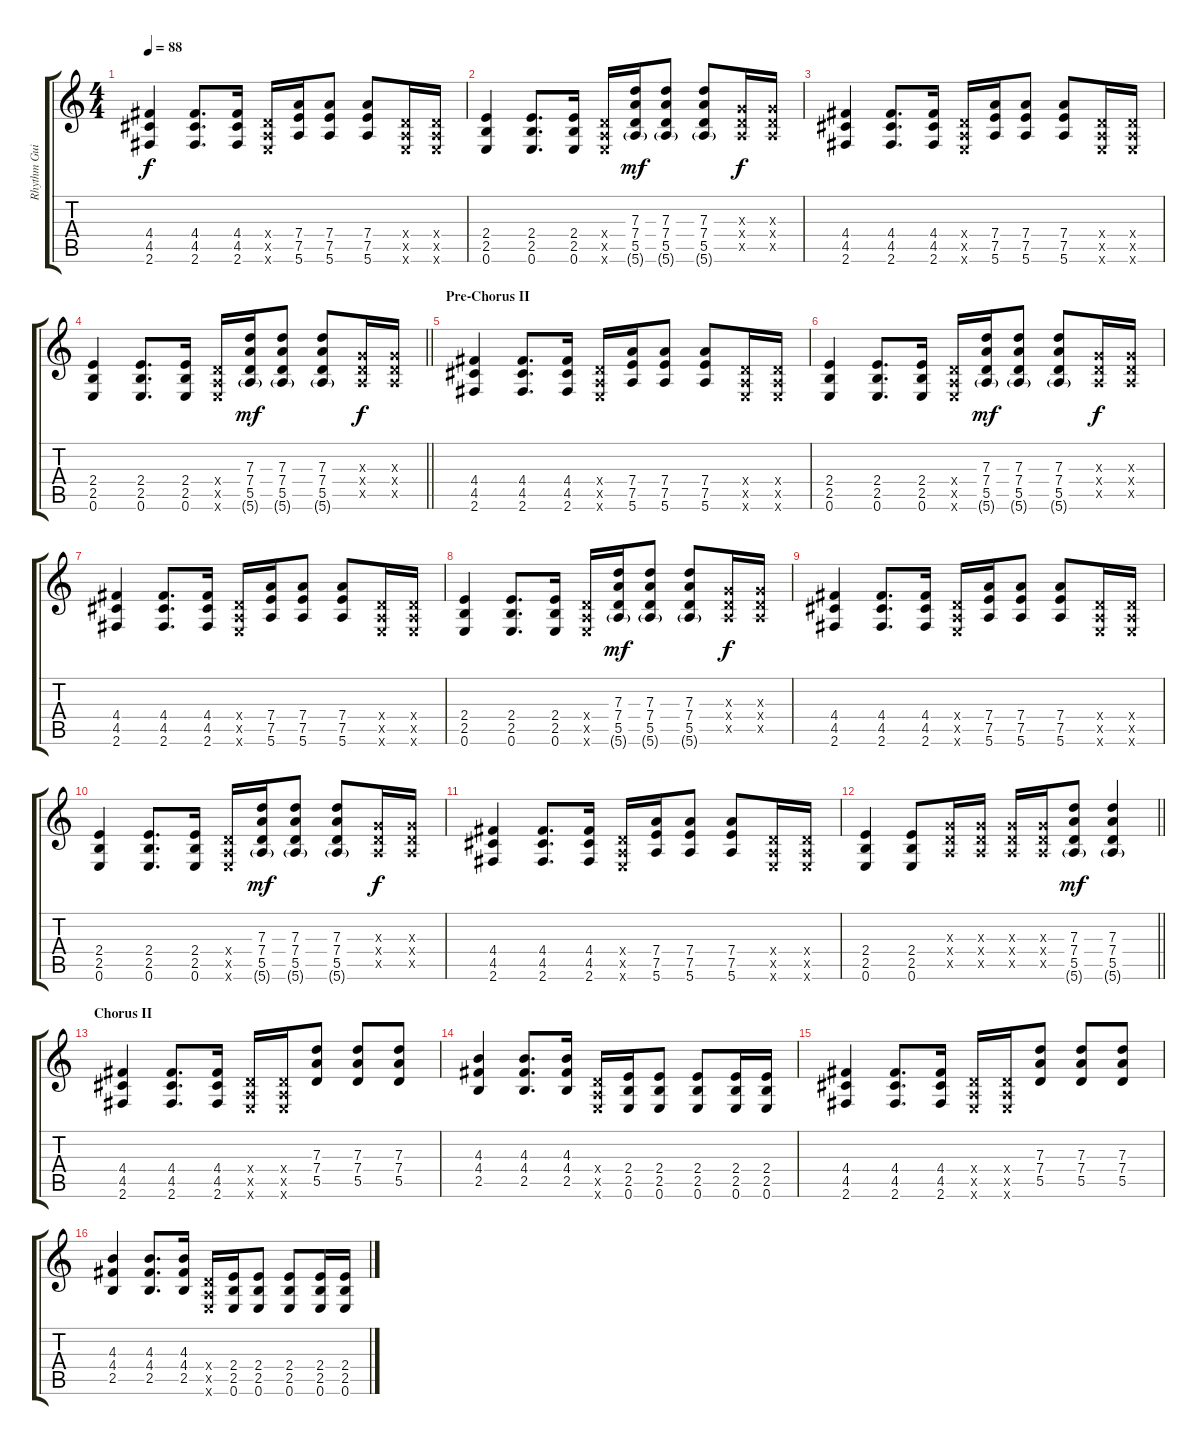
\track ("Rhythm Guitar" "Rhythm Gui") {instrument electricguitarclean}
\staff {score tabs}
\tuning (E4 B3 G3 D3 A2 E2) {hide}
\ts (4 4)
\tempo 88
\clef g2
\ks c
(4.4 4.5 2.6).4{dy f} (4.4 4.5 2.6).8{d} (4.4 4.5 2.6).16 (0.4{x} 0.5{x} 0.6{x}).16 (7.4 7.5 5.6).16 (7.4 7.5 5.6).8 (7.4 7.5 5.6).8 (0.4{x} 0.5{x} 0.6{x}).16 (0.4{x} 0.5{x} 0.6{x}).16 |
(2.4 2.5 0.6).4 (2.4 2.5 0.6).8{d} (2.4 2.5 0.6).16 (0.4{x} 0.5{x} 0.6{x}).16 (7.3 7.4 5.5 5.6{g}).16{dy mf} (7.3 7.4 5.5 5.6{g}).8 (7.3 7.4 5.5 5.6{g}).8 (0.3{x} 0.4{x} 0.5{x}).16{dy f} (0.3{x} 0.4{x} 0.5{x}).16 |
(4.4 4.5 2.6).4 (4.4 4.5 2.6).8{d} (4.4 4.5 2.6).16 (0.4{x} 0.5{x} 0.6{x}).16 (7.4 7.5 5.6).16 (7.4 7.5 5.6).8 (7.4 7.5 5.6).8 (0.4{x} 0.5{x} 0.6{x}).16 (0.4{x} 0.5{x} 0.6{x}).16 |
\barLineRight lightlight
(2.4 2.5 0.6).4 (2.4 2.5 0.6).8{d} (2.4 2.5 0.6).16 (0.4{x} 0.5{x} 0.6{x}).16 (7.3 7.4 5.5 5.6{g}).16{dy mf} (7.3 7.4 5.5 5.6{g}).8 (7.3 7.4 5.5 5.6{g}).8 (0.3{x} 0.4{x} 0.5{x}).16{dy f} (0.3{x} 0.4{x} 0.5{x}).16 |
\section ("" "Pre-Chorus II")
(4.4 4.5 2.6).4 (4.4 4.5 2.6).8{d} (4.4 4.5 2.6).16 (0.4{x} 0.5{x} 0.6{x}).16 (7.4 7.5 5.6).16 (7.4 7.5 5.6).8 (7.4 7.5 5.6).8 (0.4{x} 0.5{x} 0.6{x}).16 (0.4{x} 0.5{x} 0.6{x}).16 |
(2.4 2.5 0.6).4 (2.4 2.5 0.6).8{d} (2.4 2.5 0.6).16 (0.4{x} 0.5{x} 0.6{x}).16 (7.3 7.4 5.5 5.6{g}).16{dy mf} (7.3 7.4 5.5 5.6{g}).8 (7.3 7.4 5.5 5.6{g}).8 (0.3{x} 0.4{x} 0.5{x}).16{dy f} (0.3{x} 0.4{x} 0.5{x}).16 |
(4.4 4.5 2.6).4 (4.4 4.5 2.6).8{d} (4.4 4.5 2.6).16 (0.4{x} 0.5{x} 0.6{x}).16 (7.4 7.5 5.6).16 (7.4 7.5 5.6).8 (7.4 7.5 5.6).8 (0.4{x} 0.5{x} 0.6{x}).16 (0.4{x} 0.5{x} 0.6{x}).16 |
(2.4 2.5 0.6).4 (2.4 2.5 0.6).8{d} (2.4 2.5 0.6).16 (0.4{x} 0.5{x} 0.6{x}).16 (7.3 7.4 5.5 5.6{g}).16{dy mf} (7.3 7.4 5.5 5.6{g}).8 (7.3 7.4 5.5 5.6{g}).8 (0.3{x} 0.4{x} 0.5{x}).16{dy f} (0.3{x} 0.4{x} 0.5{x}).16 |
(4.4 4.5 2.6).4 (4.4 4.5 2.6).8{d} (4.4 4.5 2.6).16 (0.4{x} 0.5{x} 0.6{x}).16 (7.4 7.5 5.6).16 (7.4 7.5 5.6).8 (7.4 7.5 5.6).8 (0.4{x} 0.5{x} 0.6{x}).16 (0.4{x} 0.5{x} 0.6{x}).16 |
(2.4 2.5 0.6).4 (2.4 2.5 0.6).8{d} (2.4 2.5 0.6).16 (0.4{x} 0.5{x} 0.6{x}).16 (7.3 7.4 5.5 5.6{g}).16{dy mf} (7.3 7.4 5.5 5.6{g}).8 (7.3 7.4 5.5 5.6{g}).8 (0.3{x} 0.4{x} 0.5{x}).16{dy f} (0.3{x} 0.4{x} 0.5{x}).16 |
(4.4 4.5 2.6).4 (4.4 4.5 2.6).8{d} (4.4 4.5 2.6).16 (0.4{x} 0.5{x} 0.6{x}).16 (7.4 7.5 5.6).16 (7.4 7.5 5.6).8 (7.4 7.5 5.6).8 (0.4{x} 0.5{x} 0.6{x}).16 (0.4{x} 0.5{x} 0.6{x}).16 |
\barLineRight lightlight
(2.4 2.5 0.6).4 (2.4 2.5 0.6).8 (0.3{x} 0.4{x} 0.5{x}).16{instrument overdrivenguitar} (0.3{x} 0.4{x} 0.5{x}).16 (0.3{x} 0.4{x} 0.5{x}).16 (0.3{x} 0.4{x} 0.5{x}).16 (7.3 7.4 5.5 5.6{g}).8{dy mf} (7.3 7.4 5.5 5.6{g}).4 |
\section ("" "Chorus II")
(4.4 4.5 2.6).4 (4.4 4.5 2.6).8{d} (4.4 4.5 2.6).16 (0.4{x} 0.5{x} 0.6{x}).16 (0.4{x} 0.5{x} 0.6{x}).16 (7.3 7.4 5.5).8 (7.3 7.4 5.5).8 (7.3 7.4 5.5).8 |
(4.3 4.4 2.5).4 (4.3 4.4 2.5).8{d} (4.3 4.4 2.5).16 (0.4{x} 0.5{x} 0.6{x}).16 (2.4 2.5 0.6).16 (2.4 2.5 0.6).8 (2.4 2.5 0.6).8 (2.4 2.5 0.6).16 (2.4 2.5 0.6).16 |
(4.4 4.5 2.6).4 (4.4 4.5 2.6).8{d} (4.4 4.5 2.6).16 (0.4{x} 0.5{x} 0.6{x}).16 (0.4{x} 0.5{x} 0.6{x}).16 (7.3 7.4 5.5).8 (7.3 7.4 5.5).8 (7.3 7.4 5.5).8 |
(4.3 4.4 2.5).4 (4.3 4.4 2.5).8{d} (4.3 4.4 2.5).16 (0.4{x} 0.5{x} 0.6{x}).16 (2.4 2.5 0.6).16 (2.4 2.5 0.6).8 (2.4 2.5 0.6).8 (2.4 2.5 0.6).16 (2.4 2.5 0.6).16
